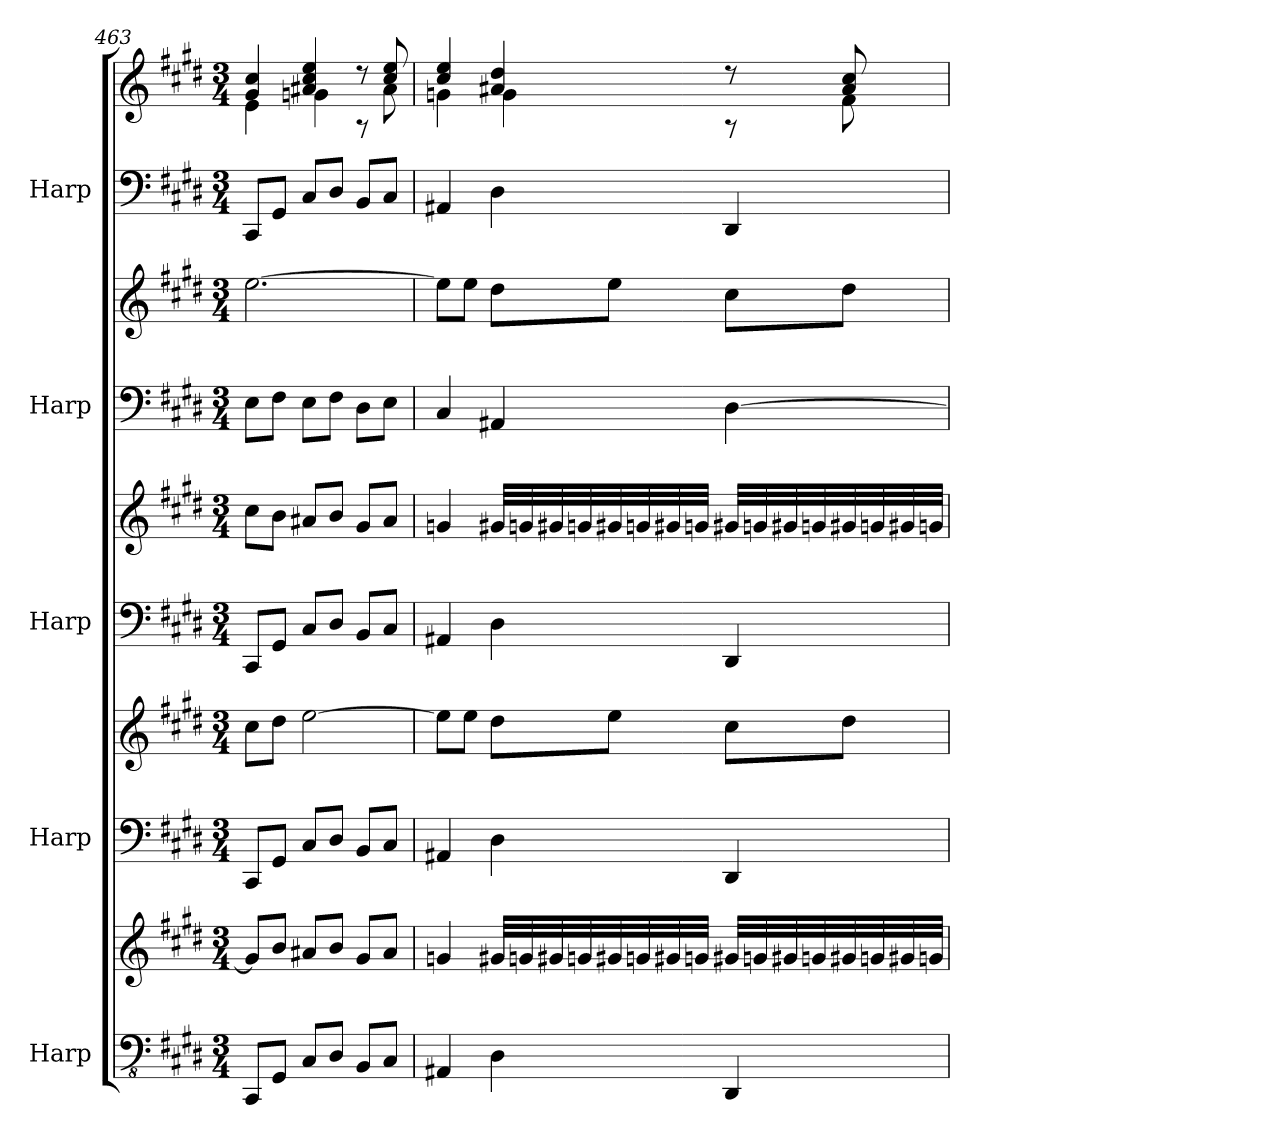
**kern	**kern	**kern	**kern	**kern	**kern	**kern	**kern	**kern	**kern
*part5	*part5	*part4	*part4	*part3	*part3	*part2	*part2	*part1	*part1
*staff10	*staff9	*staff8	*staff7	*staff6	*staff5	*staff4	*staff3	*staff2	*staff1
*I"Harp	*	*I"Harp	*	*I"Harp	*	*I"Harp	*	*I"Harp	*
*I'Hp	*	*I'Hp	*	*I'Hp	*	*I'Hp	*	*I'Hp	*
*clefFv4	*clefG2	*clefF4	*clefG2	*clefF4	*clefG2	*clefF4	*clefG2	*clefF4	*clefG2
*k[f#c#g#d#]	*k[f#c#g#d#]	*k[f#c#g#d#]	*k[f#c#g#d#]	*k[f#c#g#d#]	*k[f#c#g#d#]	*k[f#c#g#d#]	*k[f#c#g#d#]	*k[f#c#g#d#]	*k[f#c#g#d#]
*M3/4	*M3/4	*M3/4	*M3/4	*M3/4	*M3/4	*M3/4	*M3/4	*M3/4	*M3/4
=463	=463	=463	=463	=463	=463	=463	=463	=463	=463
*	*	*	*	*	*	*	*	*	*^
8CCC#/L	8g#/L]	8CC#/L	8cc#\L	8CC#/L	8cc#\L	8E\L	[2.ee\	8CC#/L	4g#/ 4cc#/	4e\
8GGG#/J	8b/J	8GG#/J	8dd#\J	8GG#/J	8b\J	8F#\J	.	8GG#/J	.	.
8CC#/L	8a#X/L	8C#/L	[2ee\	8C#/L	8a#X/L	8E\L	.	8C#/L	4a#X/ 4cc#/ 4ee/	4gn\
8DD#/J	8b/J	8D#/J	.	8D#/J	8b/J	8F#\J	.	8D#/J	.	.
8BBB/L	8g#/L	8BB/L	.	8BB/L	8g#/L	8D#\L	.	8BB/L	8rdd	8rA
8CC#/J	8a#/J	8C#/J	.	8C#/J	8a#/J	8E\J	.	8C#/J	8cc#/ 8ee/	8a#\
!!LO:PB:g=z	!!
=464	=464	=464	=464	=464	=464	=464	=464	=464	=464	=464
4AAA#X/	4gn/	4AA#X/	8ee\L]	4AA#X/	4gn/	4C#/	8ee\L]	4AA#X/	4cc#/ 4ee/	4gn\
.	.	.	8ee\J	.	.	.	8ee\J	.	.	.
4DD#\	32g#X/LLL	4D#\	8dd#\L	4D#\	32g#X/LLL	4AA#X/	8dd#\L	4D#\	4a#X/ 4dd#/	4g\
.	32gn/	.	.	.	32gn/	.	.	.	.	.
.	32g#X/	.	.	.	32g#X/	.	.	.	.	.
.	32gn/	.	.	.	32gn/	.	.	.	.	.
.	32g#X/	.	8ee\J	.	32g#X/	.	8ee\J	.	.	.
.	32gn/	.	.	.	32gn/	.	.	.	.	.
.	32g#X/	.	.	.	32g#X/	.	.	.	.	.
.	32gn/JJJ	.	.	.	32gn/JJJ	.	.	.	.	.
4DDD#/	32g#X/LLL	4DD#/	8cc#\L	4DD#/	32g#X/LLL	[4D#\	8cc#\L	4DD#/	8rdd	8rA
.	32gn/	.	.	.	32gn/	.	.	.	.	.
.	32g#X/	.	.	.	32g#X/	.	.	.	.	.
.	32gn/	.	.	.	32gn/	.	.	.	.	.
.	32g#X/	.	8dd#\J	.	32g#X/	.	8dd#\J	.	8a#/ 8cc#/	8f#\
.	32gn/	.	.	.	32gn/	.	.	.	.	.
.	32g#X/	.	.	.	32g#X/	.	.	.	.	.
.	32gn/JJJ	.	.	.	32gn/JJJ	.	.	.	.	.
*	*	*	*	*	*	*	*	*	*v	*v
=	=	=	=	=	=	=	=	=	=
*-	*-	*-	*-	*-	*-	*-	*-	*-	*-
